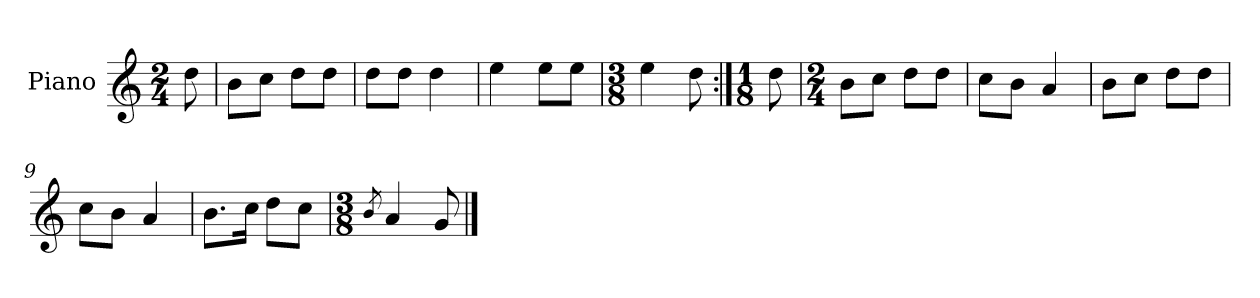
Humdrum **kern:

**kern
*part1
*staff1
*I"Piano
*I'Pno.
*clefG2
*k[]
*M2/4
=
8dd\
=1
8b\L
8cc\J
8dd\L
8dd\J
=2
8dd\L
8dd\J
4dd\
=3
4ee\
8ee\L
8ee\J
=4
*M3/8
4ee\
8dd\
=5:|!
*M1/8
8dd\
=6
*M2/4
8b\L
8cc\J
8dd\L
8dd\J
=7
8cc\L
8b\J
4a/
=8
8b\L
8cc\J
8dd\L
8dd\J
=9
8cc\L
8b\J
4a/
!!LO:LB:g=z
=10
8.b\L
16cc\Jk
8dd\L
8cc\J
=11
*M3/8
8qb/
4a/
8g/
==
*-
